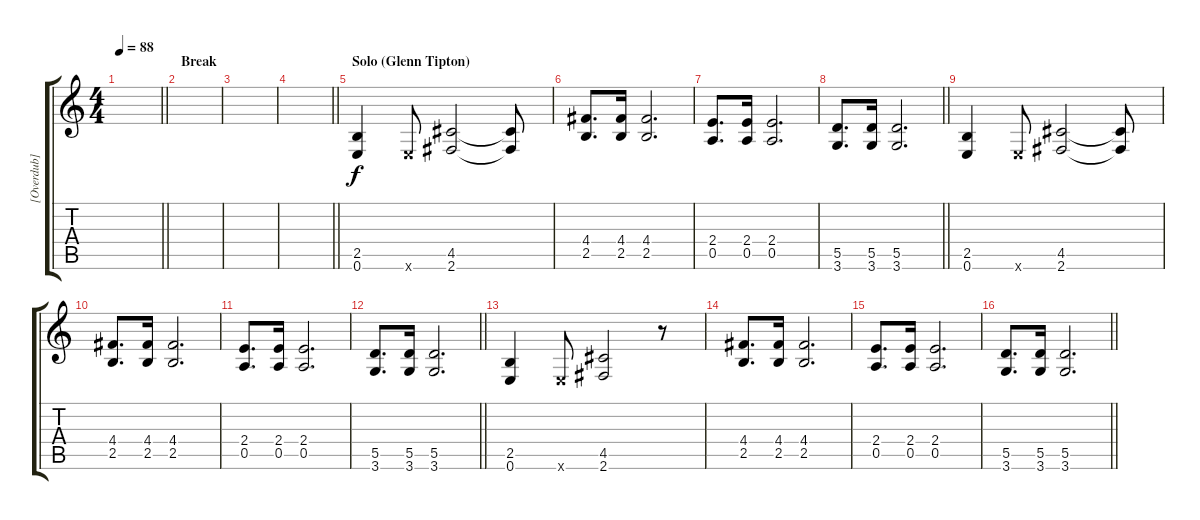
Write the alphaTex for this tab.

\track ("[Overdub]" "[Overdub]") {instrument distortionguitar}
\staff {score tabs}
\tuning (E4 B3 G3 D3 A2 E2) {hide}
\ts (4 4)
\tempo 88
\clef g2
\barLineRight lightlight
\ks c
|
\section ("" "Break")
|
|
\barLineRight lightlight
|
\section ("" "Solo (Glenn Tipton)")
(2.5 0.6).4{volume 12 balance 1} 0.6{x}.8 (4.5 2.6).2 (4.5{t} 2.6{t}).8 |
(4.4 2.5).8{d} (4.4 2.5).16 (4.4 2.5).2{d} |
(2.4 0.5).8{d} (2.4 0.5).16 (2.4 0.5).2{d} |
\barLineRight lightlight
(5.5 3.6).8{d} (5.5 3.6).16 (5.5 3.6).2{d} |
(2.5 0.6).4 0.6{x}.8 (4.5 2.6).2 (4.5{t} 2.6{t}).8 |
(4.4 2.5).8{d} (4.4 2.5).16 (4.4 2.5).2{d} |
(2.4 0.5).8{d} (2.4 0.5).16 (2.4 0.5).2{d} |
\barLineRight lightlight
(5.5 3.6).8{d} (5.5 3.6).16 (5.5 3.6).2{d} |
(2.5 0.6).4 0.6{x}.8 (4.5 2.6).2 r.8 |
(4.4 2.5).8{d} (4.4 2.5).16 (4.4 2.5).2{d} |
(2.4 0.5).8{d} (2.4 0.5).16 (2.4 0.5).2{d} |
\barLineRight lightlight
(5.5 3.6).8{d} (5.5 3.6).16 (5.5 3.6).2{d}
